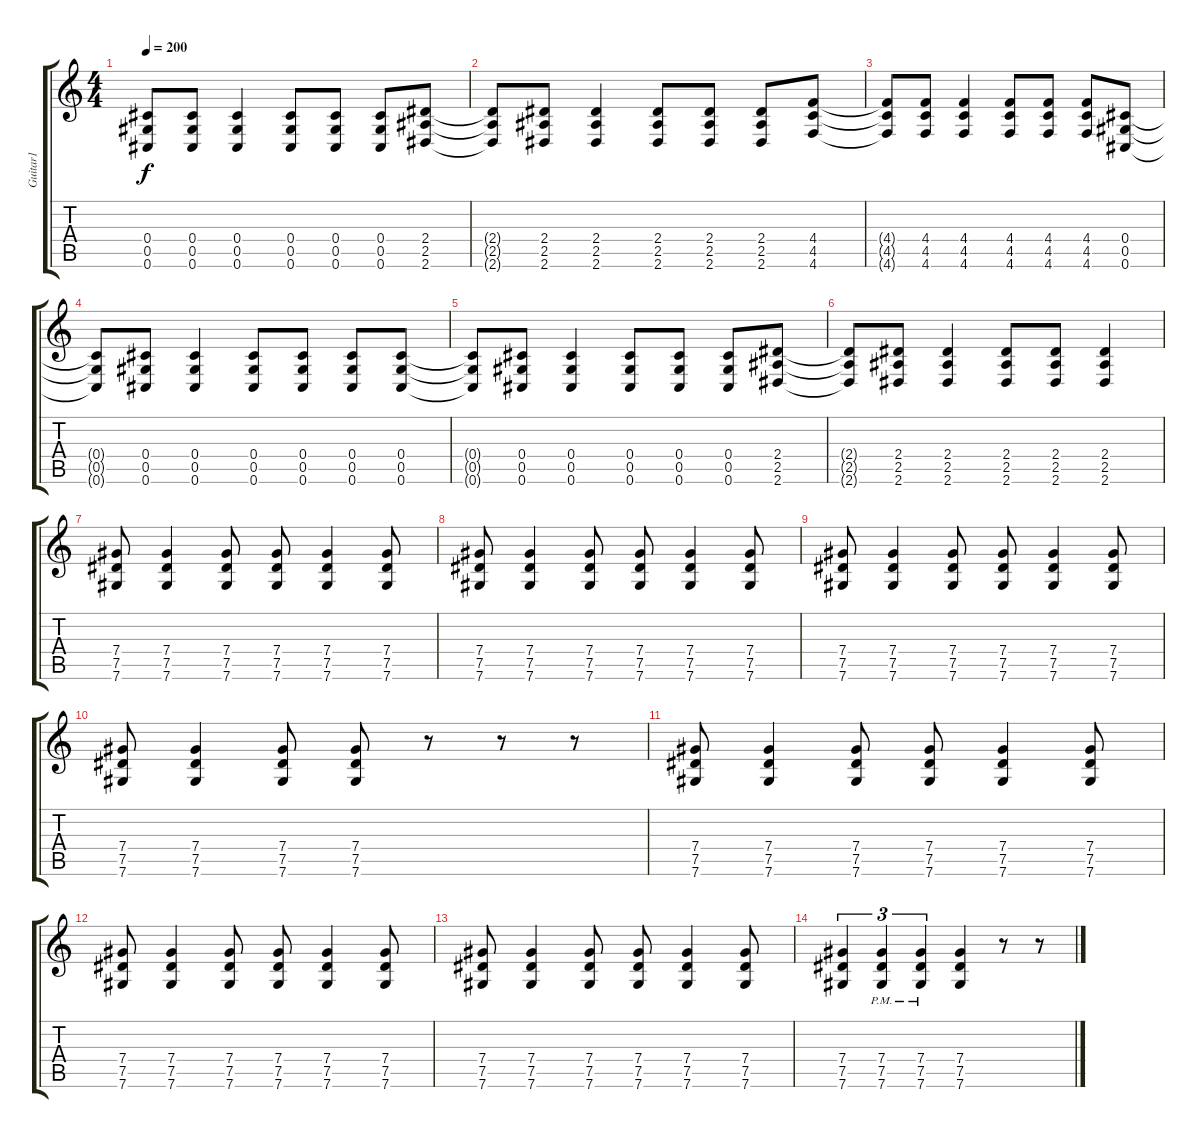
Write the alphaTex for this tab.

\track ("Guitar1" "Guitar1") {instrument distortionguitar}
\staff {score tabs}
\tuning (Eb4 Bb3 Gb3 Db3 Ab2 Db2) {hide}
\ts (4 4)
\tempo 200
\clef g2
\ks c
(0.4{t} 0.5{t} 0.6{t}).8{dy f} (0.4 0.5 0.6).8 (0.4 0.5 0.6).4 (0.4 0.5 0.6).8 (0.4 0.5 0.6).8 (0.4 0.5 0.6).8 (2.4 2.5 2.6).8 |
(2.4{t} 2.5{t} 2.6{t}).8 (2.4 2.5 2.6).8 (2.4 2.5 2.6).4 (2.4 2.5 2.6).8 (2.4 2.5 2.6).8 (2.4 2.5 2.6).8 (4.4 4.5 4.6).8 |
(4.4{t} 4.5{t} 4.6{t}).8 (4.4 4.5 4.6).8 (4.4 4.5 4.6).4 (4.4 4.5 4.6).8 (4.4 4.5 4.6).8 (4.4 4.5 4.6).8 (0.4 0.5 0.6).8 |
(0.4{t} 0.5{t} 0.6{t}).8 (0.4 0.5 0.6).8 (0.4 0.5 0.6).4 (0.4 0.5 0.6).8 (0.4 0.5 0.6).8 (0.4 0.5 0.6).8 (0.4 0.5 0.6).8 |
(0.4{t} 0.5{t} 0.6{t}).8 (0.4 0.5 0.6).8 (0.4 0.5 0.6).4 (0.4 0.5 0.6).8 (0.4 0.5 0.6).8 (0.4 0.5 0.6).8 (2.4 2.5 2.6).8 |
(2.4{t} 2.5{t} 2.6{t}).8 (2.4 2.5 2.6).8 (2.4 2.5 2.6).4 (2.4 2.5 2.6).8 (2.4 2.5 2.6).8 (2.4 2.5 2.6).4 |
(7.4 7.5 7.6).8 (7.4 7.5 7.6).4 (7.4 7.5 7.6).8 (7.4 7.5 7.6).8 (7.4 7.5 7.6).4 (7.4 7.5 7.6).8 |
(7.4 7.5 7.6).8 (7.4 7.5 7.6).4 (7.4 7.5 7.6).8 (7.4 7.5 7.6).8 (7.4 7.5 7.6).4 (7.4 7.5 7.6).8 |
(7.4 7.5 7.6).8 (7.4 7.5 7.6).4 (7.4 7.5 7.6).8 (7.4 7.5 7.6).8 (7.4 7.5 7.6).4 (7.4 7.5 7.6).8 |
(7.4 7.5 7.6).8 (7.4 7.5 7.6).4 (7.4 7.5 7.6).8 (7.4 7.5 7.6).8 r.8 r.8 r.8 |
(7.4 7.5 7.6).8 (7.4 7.5 7.6).4 (7.4 7.5 7.6).8 (7.4 7.5 7.6).8 (7.4 7.5 7.6).4 (7.4 7.5 7.6).8 |
(7.4 7.5 7.6).8 (7.4 7.5 7.6).4 (7.4 7.5 7.6).8 (7.4 7.5 7.6).8 (7.4 7.5 7.6).4 (7.4 7.5 7.6).8 |
(7.4 7.5 7.6).8 (7.4 7.5 7.6).4 (7.4 7.5 7.6).8 (7.4 7.5 7.6).8 (7.4 7.5 7.6).4 (7.4 7.5 7.6).8 |
(7.4 7.5 7.6).4{tu (3 2)} (7.4{pm} 7.5{pm} 7.6{pm}).4{tu (3 2)} (7.4{pm} 7.5{pm} 7.6{pm}).4{tu (3 2)} (7.4 7.5 7.6).4 r.8 r.8
